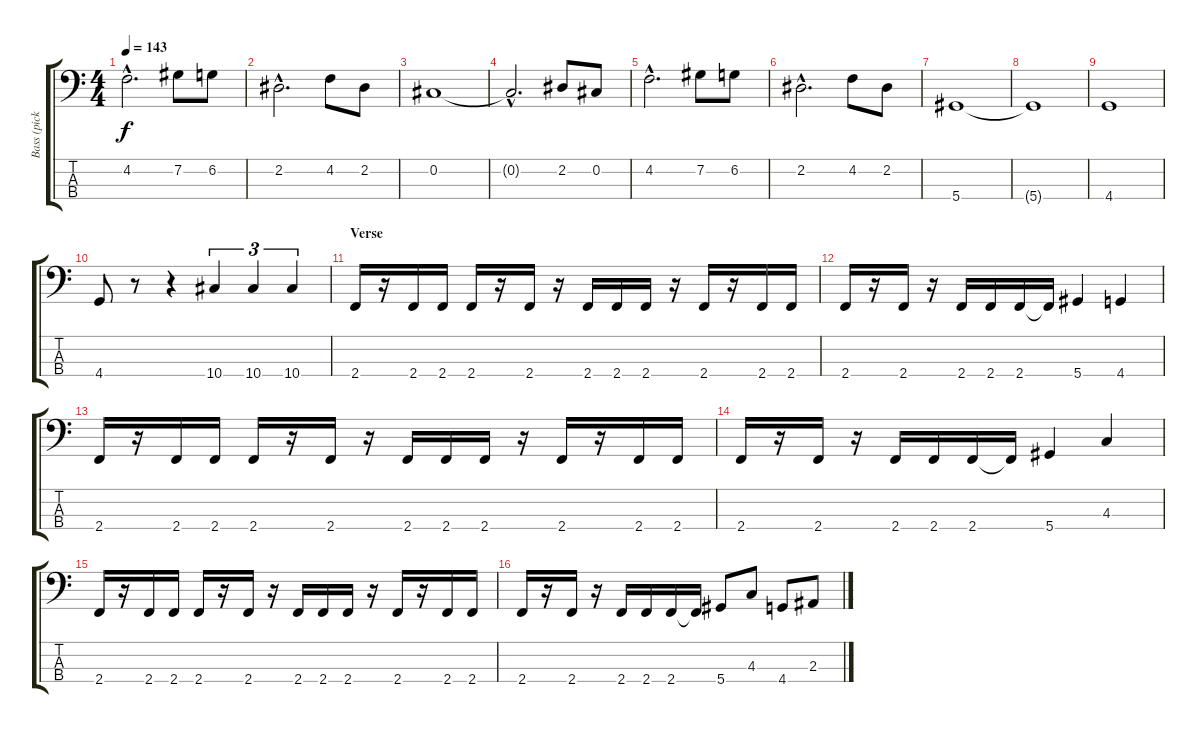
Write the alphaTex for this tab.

\track ("Bass (pick)" "Bass (pick") {instrument electricbassfinger}
\staff {score tabs}
\tuning (Gb2 Db2 Ab1 Eb1) {hide}
\ts (4 4)
\tempo 143
\clef f4
\ks c
4.2{hac}.2{d dy f} 7.2.8 6.2.8 |
2.2{hac}.2{d} 4.2.8 2.2.8 |
0.2.1 |
0.2{hac t}.2{d} 2.2.8 0.2.8 |
4.2{hac}.2{d} 7.2.8 6.2.8 |
2.2{hac}.2{d} 4.2.8 2.2.8 |
5.4.1 |
5.4{t}.1 |
4.4.1 |
4.4.8 r.8 r.4 10.4.4{tu (3 2)} 10.4.4{tu (3 2)} 10.4.4{tu (3 2)} |
\section ("" "Verse")
2.4.16 r.16 2.4.16 2.4.16 2.4.16 r.16 2.4.16 r.16 2.4.16 2.4.16 2.4.16 r.16 2.4.16 r.16 2.4.16 2.4.16 |
2.4.16 r.16 2.4.16 r.16 2.4.16 2.4.16 2.4.16 2.4{t}.16 5.4.4 4.4.4 |
2.4.16 r.16 2.4.16 2.4.16 2.4.16 r.16 2.4.16 r.16 2.4.16 2.4.16 2.4.16 r.16 2.4.16 r.16 2.4.16 2.4.16 |
2.4.16 r.16 2.4.16 r.16 2.4.16 2.4.16 2.4.16 2.4{t}.16 5.4.4 4.3.4 |
2.4.16 r.16 2.4.16 2.4.16 2.4.16 r.16 2.4.16 r.16 2.4.16 2.4.16 2.4.16 r.16 2.4.16 r.16 2.4.16 2.4.16 |
2.4.16 r.16 2.4.16 r.16 2.4.16 2.4.16 2.4.16 2.4{t}.16 5.4.8 4.3.8 4.4.8 2.3.8
